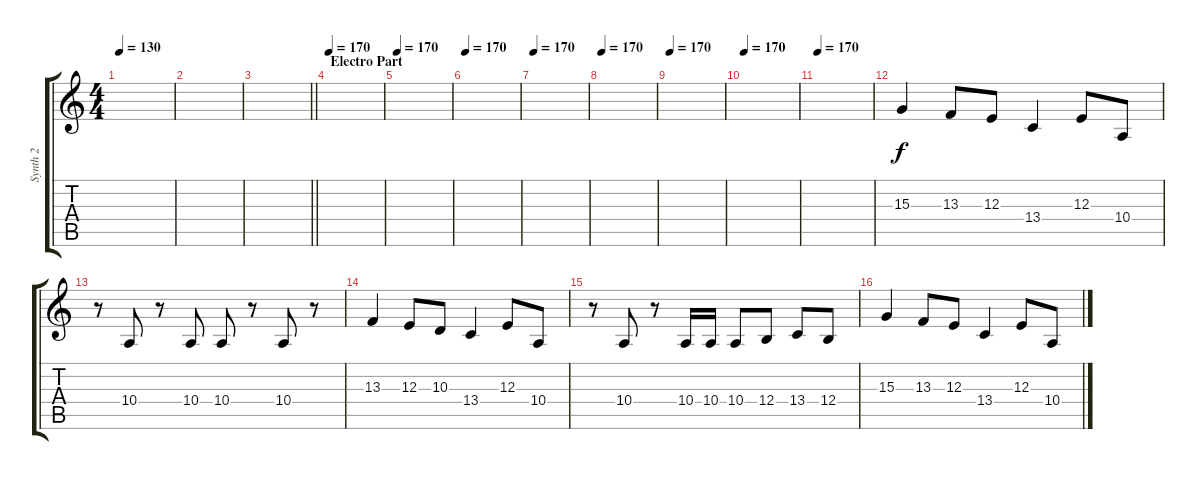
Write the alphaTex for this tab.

\track ("Synth 2" "Synth 2") {instrument lead2sawtooth}
\staff {score tabs}
\tuning (Db4 Ab3 E3 B2 Gb2 B1) {hide}
\ts (4 4)
\tempo 130
\clef g2
\ks c
|
|
\barLineRight lightlight
|
\section ("" "Electro Part")
\tempo 170
|
\tempo 170
|
\tempo 170
|
\tempo 170
|
\tempo 170
|
\tempo 170
|
\tempo 170
|
\tempo 170
|
15.3.4{dy f volume 13 instrument lead2sawtooth} 13.3.8 12.3.8 13.4.4 12.3.8 10.4.8 |
r.8 10.4.8 r.8 10.4.8 10.4.8 r.8 10.4.8 r.8 |
13.3.4 12.3.8 10.3.8 13.4.4 12.3.8 10.4.8 |
r.8 10.4.8 r.8 10.4.16 10.4.16 10.4.8 12.4.8 13.4.8 12.4.8 |
15.3.4 13.3.8 12.3.8 13.4.4 12.3.8 10.4.8
